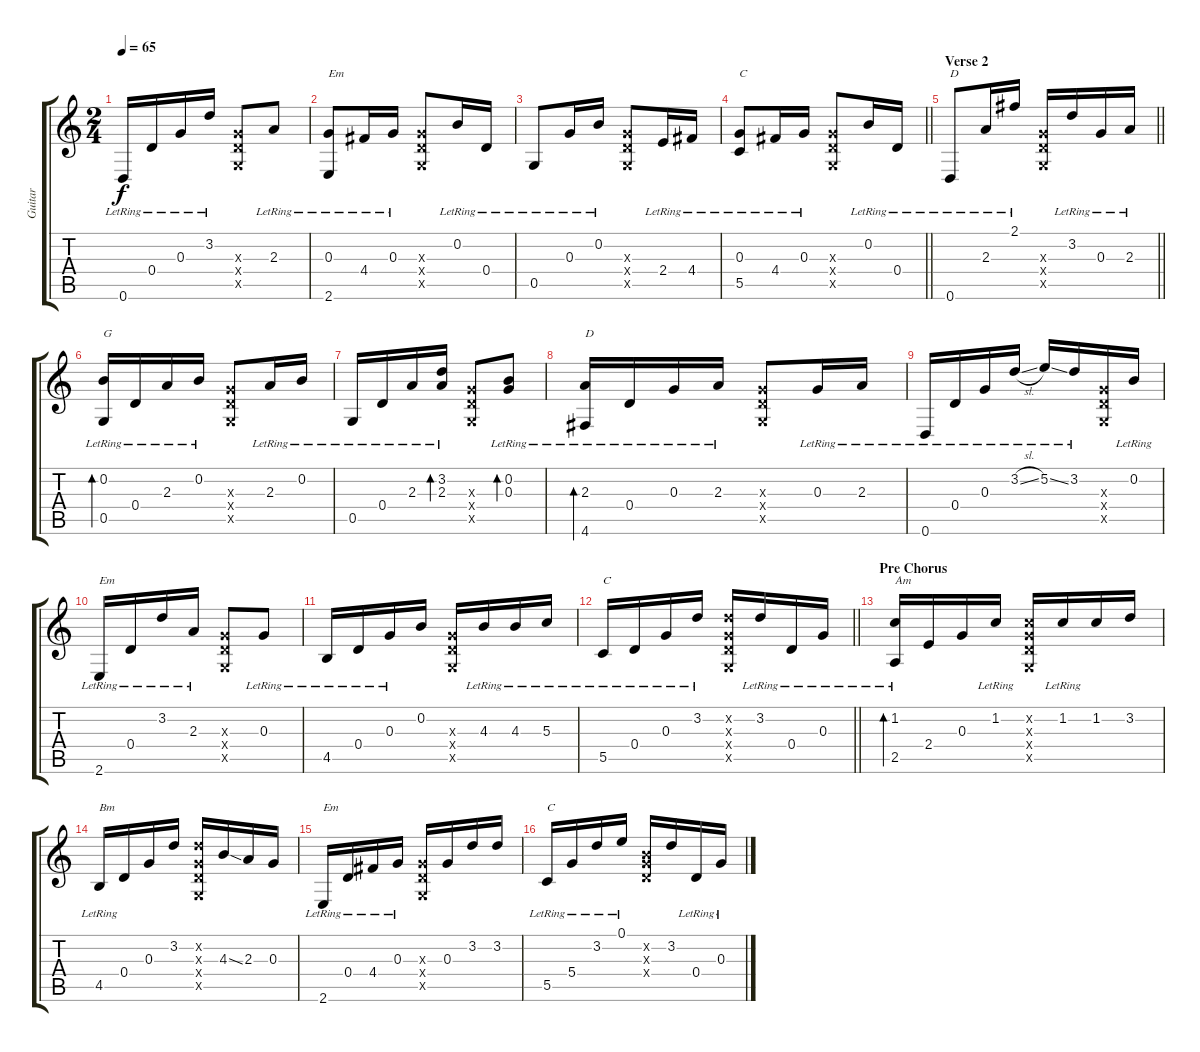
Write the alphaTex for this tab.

\track ("Guitar" "Guitar") {instrument acousticguitarsteel}
\staff {score tabs}
\tuning (E4 B3 G3 D3 G2 D2) {hide}
\ts (2 4)
\tempo 65
\clef g2
\ks c
0.6{lr}.16{dy f} 0.4{lr}.16 0.3{lr}.16 3.2{lr}.16 (0.3{x} 0.4{x} 0.5{x}).8 2.3{lr}.8 |
(0.3{lr} 2.6{lr}).8{txt "Em"} 4.4{lr}.16 0.3{lr}.16 (0.3{x} 0.4{x} 0.5{x}).8 0.2{lr}.16 0.4{lr}.16 |
0.5{lr}.8 0.3{lr}.16 0.2{lr}.16 (0.3{x} 0.4{x} 0.5{x}).8 2.4{lr}.16 4.4{lr}.16 |
\barLineRight lightlight
(0.3{lr} 5.5{lr}).8{txt "C"} 4.4{lr}.16 0.3{lr}.16 (0.3{x} 0.4{x} 0.5{x}).8 0.2{lr}.16 0.4{lr}.16 |
\section ("" "Verse 2")
\barLineRight lightlight
0.6{lr}.8{txt "D"} 2.3{lr}.16 2.1{lr}.16 (0.3{x} 0.4{x} 0.5{x}).16 3.2{lr}.16 0.3{lr}.16 2.3{lr}.16 |
(0.2{lr} 0.5{lr}).16{bd 120 txt "G"} 0.4{lr}.16 2.3{lr}.16 0.2{lr}.16 (0.3{x} 0.4{x} 0.5{x}).8 2.3{lr}.16 0.2{lr}.16 |
0.5{lr}.16 0.4{lr}.16 2.3{lr}.16 (3.2{lr} 2.3{lr}).16{bd 120} (0.3{x} 0.4{x} 0.5{x}).8 (0.2{lr} 0.3{lr}).8{bd 120} |
(2.3{lr} 4.6{lr}).16{bd 120 txt "D"} 0.4{lr}.16 0.3{lr}.16 2.3{lr}.16 (0.3{x} 0.4{x} 0.5{x}).8 0.3{lr}.16 2.3{lr}.16 |
0.6{lr}.16 0.4{lr}.16 0.3{lr}.16 3.2{sl lr}.16 5.2{ss lr}.16 3.2{lr}.16 (0.3{x} 0.4{x} 0.5{x}).16 0.2{lr}.16 |
2.6{lr}.16{txt "Em"} 0.4{lr}.16 3.2{lr}.16 2.3{lr}.16 (0.3{x} 0.4{x} 0.5{x}).8 0.3{lr}.8 |
4.5{lr}.16 0.4{lr}.16 0.3{lr}.16 0.2.16 (0.3{x} 0.4{x} 0.5{x}).16 4.3{lr}.16 4.3{lr}.16 5.3{lr}.16 |
\barLineRight lightlight
5.5{lr}.16{txt "C"} 0.4{lr}.16 0.3{lr}.16 3.2{lr}.16 (3.2{x} 0.3{x} 0.4{x} 0.5{x}).16 3.2{lr}.16 0.4{lr}.16 0.3{lr}.16 |
\section ("" "Pre Chorus")
(1.2{lr} 2.5{lr}).16{bd 240 txt "Am"} 2.4.16 0.3.16 1.2{lr}.16 (1.2{x} 0.3{x} 0.4{x} 0.5{x}).16 1.2{lr}.16 1.2.16 3.2.16 |
4.5{lr}.16{txt "Bm"} 0.4.16 0.3.16 3.2.16 (3.2{x} 0.3{x} 0.4{x} 0.5{x}).16 4.3{ss}.16 2.3.16 0.3.16 |
2.6{lr}.16{txt "Em"} 0.4{lr}.16 4.4{lr}.16 0.3{lr}.16 (0.3{x} 0.4{x} 0.5{x}).16 0.3.16 3.2.16 3.2.16 |
5.5{lr}.16{txt "C"} 5.4{lr}.16 3.2{lr}.16 0.1{lr}.16 (0.2{x} 0.3{x} 0.4{x}).16 3.2.16 0.4{lr}.16 0.3{lr}.16
